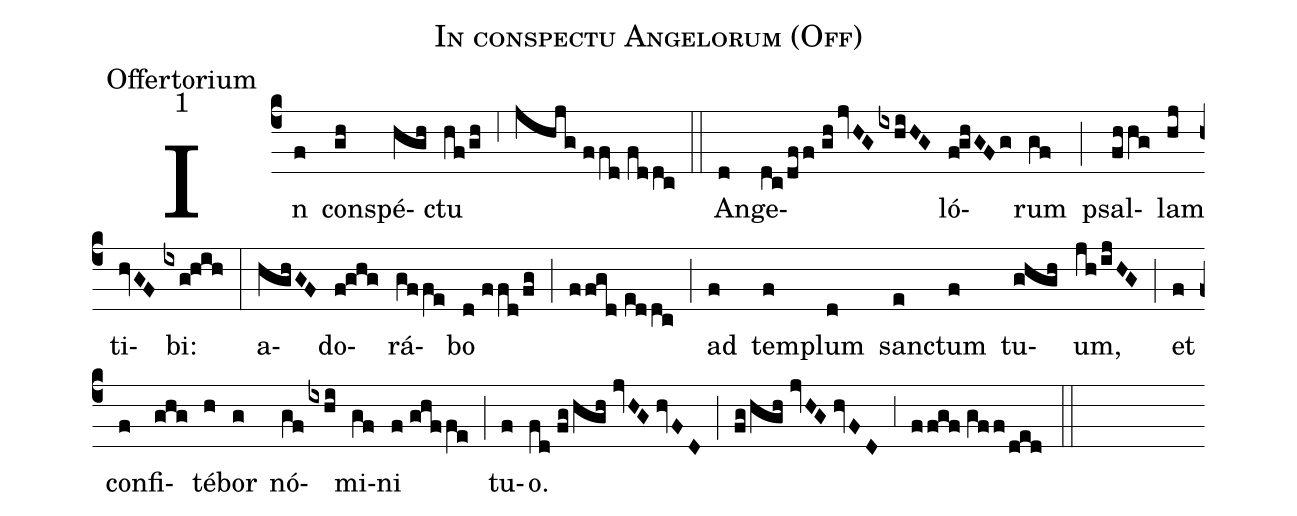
name:In conspectu Angelorum (Off);
office-part:Offertorium;
mode:1;
%%
(c4) In(f) con(gh)spé(hgh)ctu(hf/gh) (;6) (jhjg//ffd//fddc) (::) An(d)ge(dc/dff//gh/jvHG/ixhiHG)ló(f!ghGFg)rum(gf) (;) psal(fhhg)lam(hj) ti(hvGF)bi:(ixg!hih) (:) a(hghGF)do(f!ghg)rá(gffe)bo(d//ffd/fg) (;) (ffgd//eddc) (;) ad(f) tem(f)plum(d) san(e)ctum(f) tu(ghgh)um,(jh/ijHG) (;) et(f) con(f)fi(ghg)té(h)bor(g) nó(gf/ixhi)mi(gf)ni(f//ghffe) (;) tu(f)o.(fd//fg/hgh//jvHG//hvFD) (;) (fg/hgh//jvHG//hvFD) (;3) (ffgf//gff/ded) (::)
